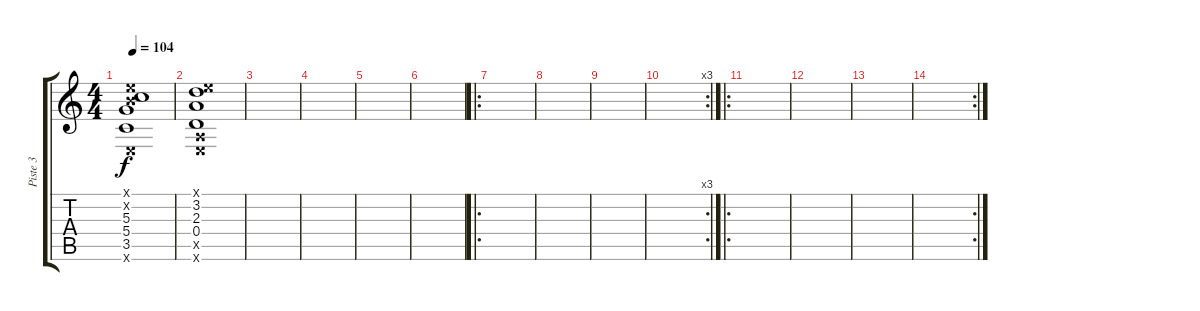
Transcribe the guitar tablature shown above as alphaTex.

\track ("Piste 3" "Piste 3") {instrument distortionguitar}
\staff {score tabs}
\tuning (E4 B3 G3 D3 A2 E2) {hide}
\ts (4 4)
\tempo 104
\clef g2
\ks c
(0.1{x} 0.2{x} 5.3 5.4 3.5 0.6{x}).1{dy f} |
(0.1{x} 3.2 2.3 0.4 0.5{x} 0.6{x}).1 |
|
|
|
|
\ro
|
|
|
\rc 3
|
\ro
|
|
|
\rc 2
